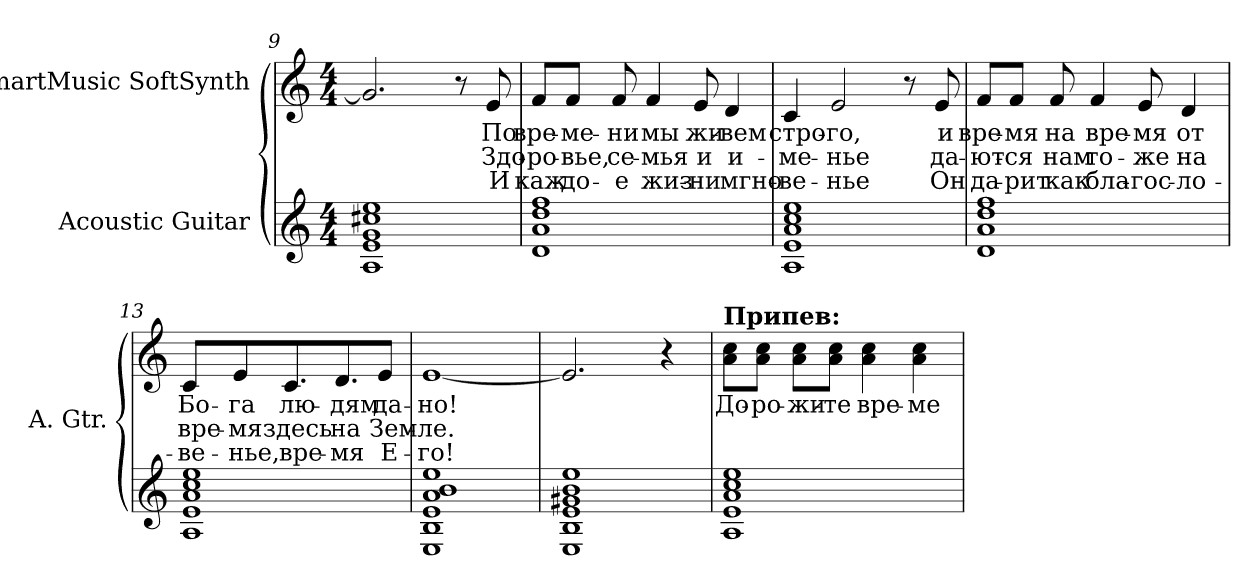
**kern	**kern	**text	**text	**text
*part2	*part1	*part1	*part1	*part1
*staff2	*staff1	*staff1	*staff1	*staff1
*I"Acoustic Guitar	*I"SmartMusic SoftSynth	*	*	*
*I'A. Gtr.	*	*	*	*
!!LO:LB:g=z
*clefG2	*clefG2	*	*	*
*ITrd7c12	*	*	*	*
*k[]	*k[]	*	*	*
*a:	*a:	*	*	*
*M4/4	*M4/4	*	*	*
=9	=9	=9	=9	=9
1AAi 1Ei 1Gi 1c#Xi 1ei	2.gi/]	.	.	.
.	8r	.	.	.
!	!	!LO:LY:b:color=#000000	!LO:LY:b:color=#000000	!LO:LY:b:color=#000000
.	8ei/	По	Здо-	И
=10	=10	=10	=10	=10
!	!	!LO:LY:b:color=#000000	!LO:LY:b:color=#000000	!LO:LY:b:color=#000000
1Di 1Ai 1di 1fi	8fi/L	вре-	-ро-	каж-
!	!	!LO:LY:b:color=#000000	!LO:LY:b:color=#000000	!LO:LY:b:color=#000000
.	8fi/J	-ме-	-вье,	-до-
!	!	!LO:LY:b:color=#000000	!LO:LY:b:color=#000000	!LO:LY:b:color=#000000
.	8fi/	-ни	се-	-е
!	!	!LO:LY:b:color=#000000	!LO:LY:b:color=#000000	!LO:LY:b:color=#000000
.	4fi/	мы	-мья	жиз-
!	!	!LO:LY:b:color=#000000	!LO:LY:b:color=#000000	!LO:LY:b:color=#000000
.	8ei/	жи-	и	-ни
!	!	!LO:LY:b:color=#000000	!LO:LY:b:color=#000000	!LO:LY:b:color=#000000
.	4di/	-вем	и-	мгно-
=11	=11	=11	=11	=11
!	!	!LO:LY:b:color=#000000	!LO:LY:b:color=#000000	!LO:LY:b:color=#000000
1AAi 1Ei 1Ai 1ci 1ei	4ci/	стро-	-ме-	-ве-
!	!	!LO:LY:b:color=#000000	!LO:LY:b:color=#000000	!LO:LY:b:color=#000000
.	2ei/	-го,	-нье	-нье
.	8r	.	.	.
!	!	!LO:LY:b:color=#000000	!LO:LY:b:color=#000000	!LO:LY:b:color=#000000
.	8ei/	и	да-	Он
=12	=12	=12	=12	=12
!	!	!LO:LY:b:color=#000000	!LO:LY:b:color=#000000	!LO:LY:b:color=#000000
1Di 1Ai 1di 1fi	8fi/L	вре-	-ют-	да-
!	!	!LO:LY:b:color=#000000	!LO:LY:b:color=#000000	!LO:LY:b:color=#000000
.	8fi/J	-мя	-ся	-рит
!	!	!LO:LY:b:color=#000000	!LO:LY:b:color=#000000	!LO:LY:b:color=#000000
.	8fi/	на	нам	как
!	!	!LO:LY:b:color=#000000	!LO:LY:b:color=#000000	!LO:LY:b:color=#000000
.	4fi/	вре-	то-	бла-
!	!	!LO:LY:b:color=#000000	!LO:LY:b:color=#000000	!LO:LY:b:color=#000000
.	8ei/	-мя	-же	-гос-
!	!	!LO:LY:b:color=#000000	!LO:LY:b:color=#000000	!LO:LY:b:color=#000000
.	4di/	от	на	-ло-
!!LO:PB:g=z
=13	=13	=13	=13	=13
!	!	!LO:LY:b:color=#000000	!LO:LY:b:color=#000000	!LO:LY:b:color=#000000
1AAi 1Ei 1Ai 1ci 1ei	4ci/	Бо-	вре-	-ве-
!	!	!LO:LY:b:color=#000000	!LO:LY:b:color=#000000	!LO:LY:b:color=#000000
.	4ei/	-га	-мя	-нье,
!	!	!LO:LY:b:color=#000000	!LO:LY:b:color=#000000	!LO:LY:b:color=#000000
.	8.ci/L	лю-	здесь	вре-
!	!	!LO:LY:b:color=#000000	!LO:LY:b:color=#000000	!LO:LY:b:color=#000000
.	8.di/J	-дям	на	-мя
!	!	!LO:LY:b:color=#000000	!LO:LY:b:color=#000000	!LO:LY:b:color=#000000
.	8ei/J	да-	Зем-	Е-
=14	=14	=14	=14	=14
!	!	!LO:LY:b:color=#000000	!LO:LY:b:color=#000000	!LO:LY:b:color=#000000
1EEi 1BBi 1Ei 1Ai 1Bi 1ei	[<1ei	-но!	-ле.	-го!
=15	=15	=15	=15	=15
1EEi 1BBi 1Ei 1G#Xi 1Bi 1ei	2.ei/]	.	.	.
.	4r	.	.	.
=16	=16	=16	=16	=16
!	!LO:TX:a:B:t=Припев&colon;	!	!	!
!	!	!LO:LY:b:color=#000000	!	!
1AAi 1Ei 1Ai 1ci 1ei	8ai\ 8cci\L	До-	.	.
!	!	!LO:LY:b:color=#000000	!	!
.	8ai\ 8cci\J	-ро-	.	.
!	!	!LO:LY:b:color=#000000	!	!
.	8ai\ 8cci\L	-жи-	.	.
!	!	!LO:LY:b:color=#000000	!	!
.	8ai\ 8cci\J	-те	.	.
!	!	!LO:LY:b:color=#000000	!	!
.	4ai\ 4cci	вре-	.	.
!	!	!LO:LY:b:color=#000000	!	!
.	4ai\ 4cci	-ме-	.	.
=	=	=	=	=
*-	*-	*-	*-	*-
